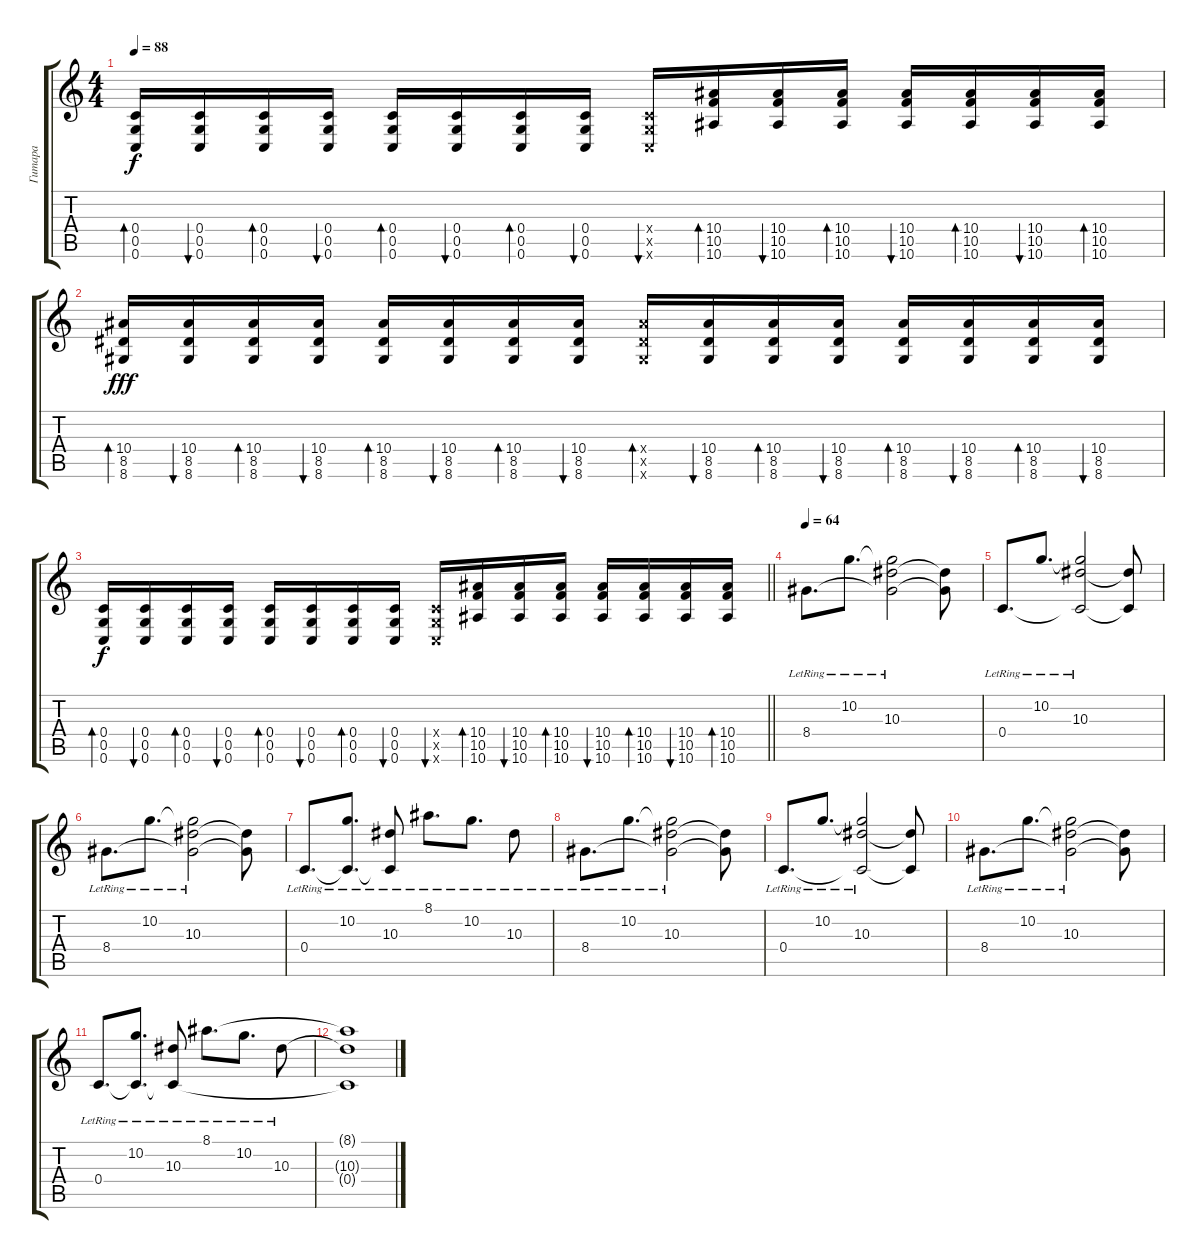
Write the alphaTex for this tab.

\track ("Гитара " "Гитара ") {instrument electricguitarclean}
\staff {score tabs}
\tuning (D4 A3 F3 C3 G2 C2) {hide}
\ts (4 4)
\tempo 88
\clef g2
\ks c
(0.4 0.5 0.6).16{bd 60 dy f} (0.4 0.5 0.6).16{bu 60} (0.4 0.5 0.6).16{bd 60} (0.4 0.5 0.6).16{bu 60} (0.4 0.5 0.6).16{bd 60} (0.4 0.5 0.6).16{bu 60} (0.4 0.5 0.6).16{bd 60} (0.4 0.5 0.6).16{bu 60} (0.4{x} 0.5{x} 0.6{x}).16{bu 60} (10.4 10.5 10.6).16{bd 60} (10.4 10.5 10.6).16{bu 60} (10.4 10.5 10.6).16{bd 60} (10.4 10.5 10.6).16{bu 60} (10.4 10.5 10.6).16{bd 60} (10.4 10.5 10.6).16{bu 60} (10.4 10.5 10.6).16{bd 60} |
(10.4 8.5 8.6).16{bd 30 dy fff} (10.4 8.5 8.6).16{bu 30} (10.4 8.5 8.6).16{bd 30} (10.4 8.5 8.6).16{bu 30} (10.4 8.5 8.6).16{bd 30} (10.4 8.5 8.6).16{bu 30} (10.4 8.5 8.6).16{bd 30} (10.4 8.5 8.6).16{bu 30} (10.4{x} 8.5{x} 8.6{x}).16{bd 30} (10.4 8.5 8.6).16{bu 30} (10.4 8.5 8.6).16{bd 30} (10.4 8.5 8.6).16{bu 30} (10.4 8.5 8.6).16{bd 30} (10.4 8.5 8.6).16{bu 30} (10.4 8.5 8.6).16{bd 30} (10.4 8.5 8.6).16{bu 30} |
\barLineRight lightlight
(0.4 0.5 0.6).16{bd 60 dy f} (0.4 0.5 0.6).16{bu 60} (0.4 0.5 0.6).16{bd 60} (0.4 0.5 0.6).16{bu 60} (0.4 0.5 0.6).16{bd 60} (0.4 0.5 0.6).16{bu 60} (0.4 0.5 0.6).16{bd 60} (0.4 0.5 0.6).16{bu 60} (0.4{x} 0.5{x} 0.6{x}).16{bu 60} (10.4 10.5 10.6).16{bd 60} (10.4 10.5 10.6).16{bu 60} (10.4 10.5 10.6).16{bd 60} (10.4 10.5 10.6).16{bu 60} (10.4 10.5 10.6).16{bd 60} (10.4 10.5 10.6).16{bu 60} (10.4 10.5 10.6).16{bd 60} |
\tempo 64
8.4{lr}.8{d instrument electricguitarclean} 10.2{lr}.8{d} (10.2{t} 10.3{lr} 8.4{t}).2 (10.3{t} 8.4{t}).8 |
0.4{lr}.8{d} 10.2{lr}.8{d} (10.2{t} 10.3{lr} 0.4{t}).2 (10.3{t} 0.4{t}).8 |
8.4{lr}.8{d} 10.2{lr}.8{d} (10.2{t} 10.3{lr} 8.4{t}).2 (10.3{t} 8.4{t}).8 |
0.4{lr}.8{d} (10.2{lr} 0.4{t}).8{d} (10.3{lr} 0.4{t}).8 8.1{lr}.8{d} 10.2{lr}.8{d} 10.3{lr}.8 |
8.4{lr}.8{d} 10.2{lr}.8{d} (10.2{t} 10.3{lr} 8.4{t}).2 (10.3{t} 8.4{t}).8 |
0.4{lr}.8{d} 10.2{lr}.8{d} (10.2{t} 10.3{lr} 0.4{t}).2 (10.3{t} 0.4{t}).8 |
8.4{lr}.8{d} 10.2{lr}.8{d} (10.2{t} 10.3{lr} 8.4{t}).2 (10.3{t} 8.4{t}).8 |
0.4{lr}.8{d} (10.2{lr} 0.4{t}).8{d} (10.3{lr} 0.4{t}).8 8.1{lr}.8{d} 10.2{lr}.8{d} 10.3{lr}.8 |
(8.1{t} 10.3{t} 0.4{t}).1
